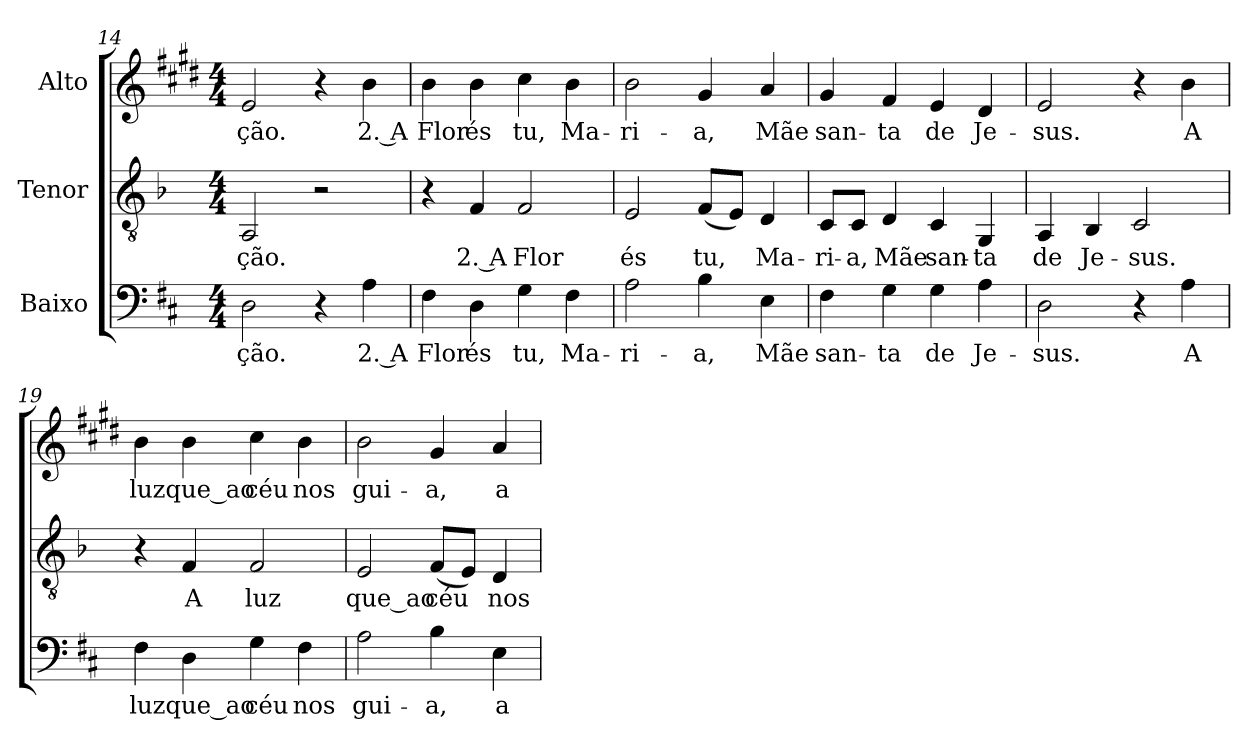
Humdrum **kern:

**kern	**text	**kern	**text	**kern	**text
*part3	*part3	*part2	*part2	*part1	*part1
*staff3	*staff3	*staff2	*staff2	*staff1	*staff1
*I"Baixo	*	*I"Tenor	*	*I"Alto	*
*clefF4	*	*clefGv2	*	*clefG2	*
*	*	*ITrd2c3	*	*ITrd1c2	*
*k[f#c#]	*	*k[f#c#]	*	*k[f#c#]	*
*D:	*	*D:	*	*D:	*
*M4/4	*	*M4/4	*	*M4/4	*
=14	=14	=14	=14	=14	=14
!	!LO:LY:b:color=#000000	!	!	!	!
!	!	!	!LO:LY:b:color=#000000	!	!
!	!	!	!	!	!LO:LY:b:color=#000000
2Di\	-ção.	2FF#i/	-ção.	2di/	-ção.
4r	.	2r	.	4r	.
!	!LO:LY:b:color=#000000	!	!	!	!
!	!	!	!	!	!LO:LY:b:color=#000000
4Ai\	2. A	.	.	4ai\	2. A
=15	=15	=15	=15	=15	=15
!	!LO:LY:b:color=#000000	!	!	!	!
!	!	!	!	!	!LO:LY:b:color=#000000
4F#i\	Flor	4r	.	4ai\	Flor
!	!LO:LY:b:color=#000000	!	!	!	!
!	!	!	!LO:LY:b:color=#000000	!	!
!	!	!	!	!	!LO:LY:b:color=#000000
4Di\	és	4Di/	2. A	4ai\	és
!	!LO:LY:b:color=#000000	!	!	!	!
!	!	!	!LO:LY:b:color=#000000	!	!
!	!	!	!	!	!LO:LY:b:color=#000000
4Gi\	tu,	2Di/	Flor	4bi\	tu,
!	!LO:LY:b:color=#000000	!	!	!	!
!	!	!	!	!	!LO:LY:b:color=#000000
4F#i\	Ma-	.	.	4ai\	Ma-
=16	=16	=16	=16	=16	=16
!	!LO:LY:b:color=#000000	!	!	!	!
!	!	!	!LO:LY:b:color=#000000	!	!
!	!	!	!	!	!LO:LY:b:color=#000000
2Ai\	-ri-	2C#i/	és	2ai\	-ri-
!	!LO:LY:b:color=#000000	!	!	!	!
!	!	!	!LO:LY:b:color=#000000	!	!
!	!	!	!	!	!LO:LY:b:color=#000000
4Bi\	-a,	(8Di/L	tu,	4f#i/	-a,
.	.	8C#i/J)	.	.	.
!	!LO:LY:b:color=#000000	!	!	!	!
!	!	!	!LO:LY:b:color=#000000	!	!
!	!	!	!	!	!LO:LY:b:color=#000000
4Ei\	Mãe	4BBi/	Ma-	4gi/	Mãe
=17	=17	=17	=17	=17	=17
!	!LO:LY:b:color=#000000	!	!	!	!
!	!	!	!LO:LY:b:color=#000000	!	!
!	!	!	!	!	!LO:LY:b:color=#000000
4F#i\	san-	8AAi/L	-ri-	4f#i/	san-
!	!	!	!LO:LY:b:color=#000000	!	!
.	.	8AAi/J	-a,	.	.
!	!LO:LY:b:color=#000000	!	!	!	!
!	!	!	!LO:LY:b:color=#000000	!	!
!	!	!	!	!	!LO:LY:b:color=#000000
4Gi\	-ta	4BBi/	Mãe	4ei/	-ta
!	!LO:LY:b:color=#000000	!	!	!	!
!	!	!	!LO:LY:b:color=#000000	!	!
!	!	!	!	!	!LO:LY:b:color=#000000
4Gi\	de	4AAi/	san-	4di/	de
!	!LO:LY:b:color=#000000	!	!	!	!
!	!	!	!LO:LY:b:color=#000000	!	!
!	!	!	!	!	!LO:LY:b:color=#000000
4Ai\	Je-	4EEi/	-ta	4c#i/	Je-
!!LO:LB:g=z
=18	=18	=18	=18	=18	=18
!	!LO:LY:b:color=#000000	!	!	!	!
!	!	!	!LO:LY:b:color=#000000	!	!
!	!	!	!	!	!LO:LY:b:color=#000000
2Di\	-sus.	4FF#i/	de	2di/	-sus.
!	!	!	!LO:LY:b:color=#000000	!	!
.	.	4GGi/	Je-	.	.
!	!	!	!LO:LY:b:color=#000000	!	!
4r	.	2AAi/	-sus.	4r	.
!	!LO:LY:b:color=#000000	!	!	!	!
!	!	!	!	!	!LO:LY:b:color=#000000
4Ai\	A	.	.	4ai\	A
=19	=19	=19	=19	=19	=19
!	!LO:LY:b:color=#000000	!	!	!	!
!	!	!	!	!	!LO:LY:b:color=#000000
4F#i\	luz	4r	.	4ai\	luz
!	!LO:LY:b:color=#000000	!	!	!	!
!	!	!	!LO:LY:b:color=#000000	!	!
!	!	!	!	!	!LO:LY:b:color=#000000
4Di\	que_ao	4Di/	A	4ai\	que_ao
!	!LO:LY:b:color=#000000	!	!	!	!
!	!	!	!LO:LY:b:color=#000000	!	!
!	!	!	!	!	!LO:LY:b:color=#000000
4Gi\	céu	2Di/	luz	4bi\	céu
!	!LO:LY:b:color=#000000	!	!	!	!
!	!	!	!	!	!LO:LY:b:color=#000000
4F#i\	nos	.	.	4ai\	nos
=20	=20	=20	=20	=20	=20
!	!LO:LY:b:color=#000000	!	!	!	!
!	!	!	!LO:LY:b:color=#000000	!	!
!	!	!	!	!	!LO:LY:b:color=#000000
2Ai\	gui-	2C#i/	que_ao	2ai\	gui-
!	!LO:LY:b:color=#000000	!	!	!	!
!	!	!	!LO:LY:b:color=#000000	!	!
!	!	!	!	!	!LO:LY:b:color=#000000
4Bi\	-a,	(8Di/L	céu	4f#i/	-a,
.	.	8C#i/J)	.	.	.
!	!LO:LY:b:color=#000000	!	!	!	!
!	!	!	!LO:LY:b:color=#000000	!	!
!	!	!	!	!	!LO:LY:b:color=#000000
4Ei\	a	4BBi/	nos	4gi/	a
=	=	=	=	=	=
*-	*-	*-	*-	*-	*-
